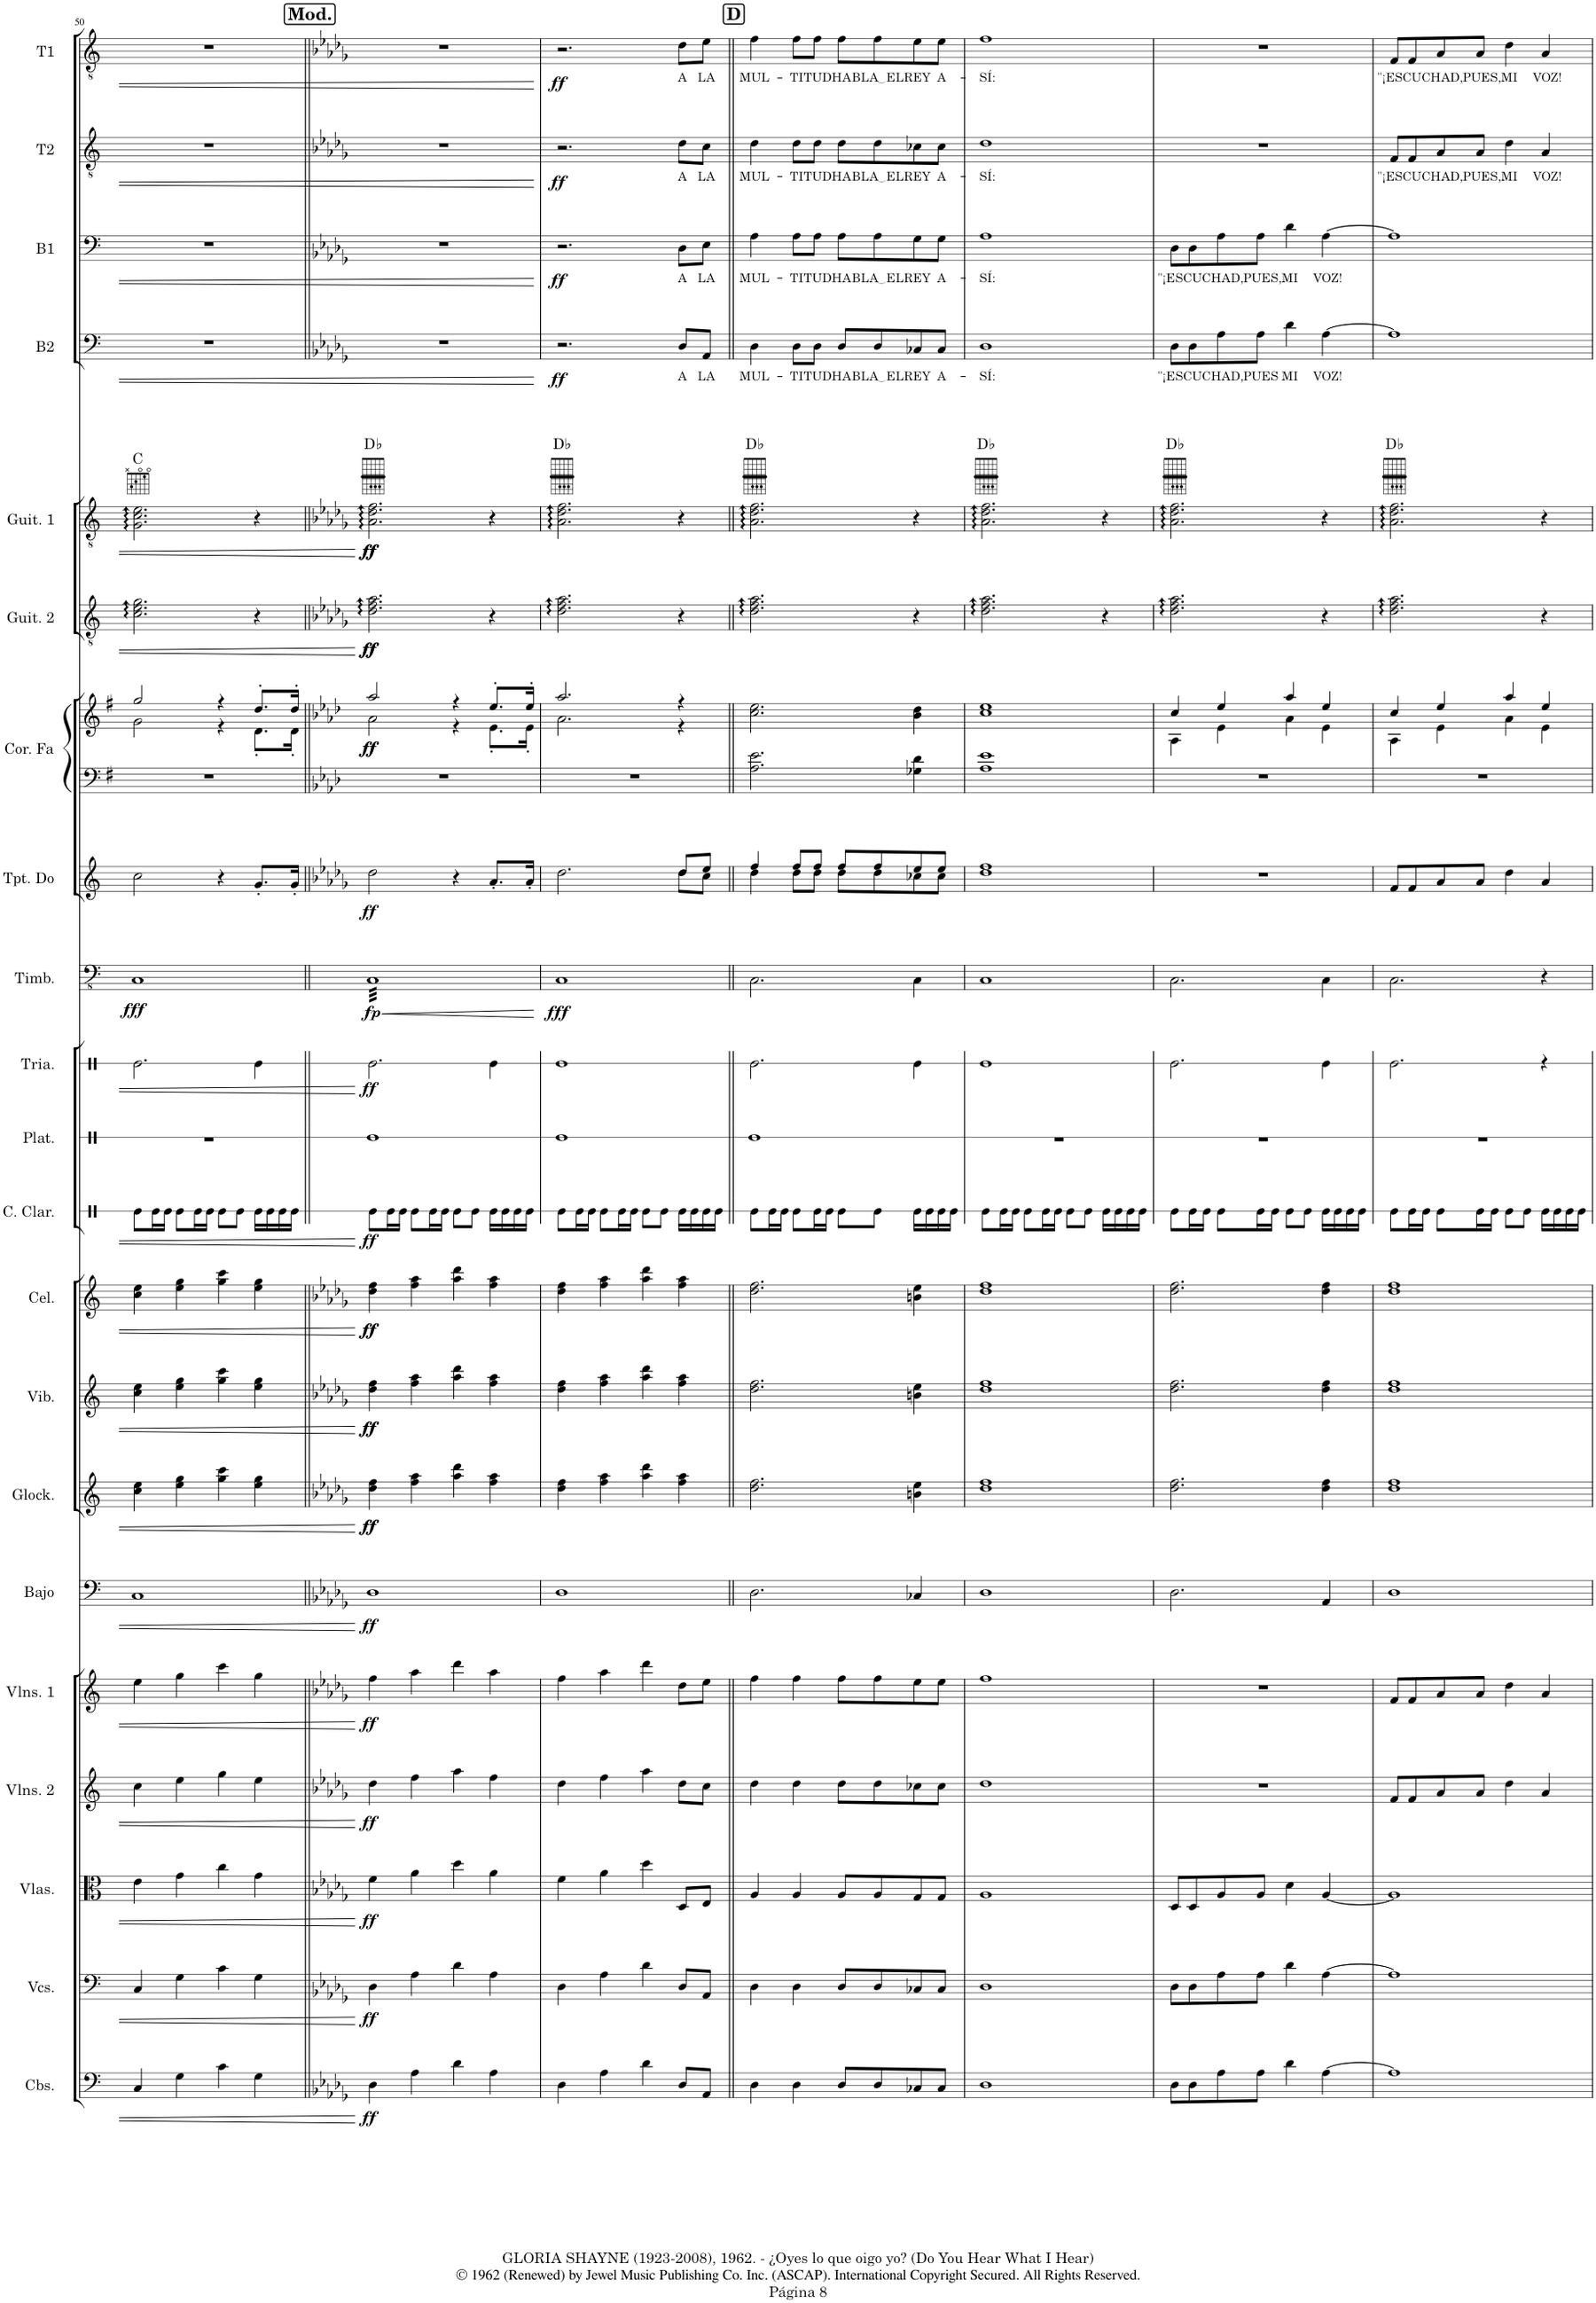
**kern	**dynam	**kern	**dynam	**kern	**dynam	**kern	**dynam	**kern	**dynam	**kern	**dynam	**kern	**dynam	**kern	**dynam	**kern	**dynam	**kern	**dynam	**kern	**kern	**dynam	**kern	**dynam	**kern	**dynam	**kern	**kern	**dynam	**kern	**dynam	**kern	**dynam	**harte	**kern	**text	**dynam	**kern	**text	**dynam	**kern	**text	**dynam	**kern	**text	**dynam
*part21	*part21	*part20	*part20	*part19	*part19	*part18	*part18	*part17	*part17	*part16	*part16	*part15	*part15	*part14	*part14	*part13	*part13	*part12	*part12	*part11	*part10	*part10	*part9	*part9	*part8	*part8	*part7	*part7	*part7	*part6	*part6	*part5	*part5	*part5	*part4	*part4	*part4	*part3	*part3	*part3	*part2	*part2	*part2	*part1	*part1	*part1
*staff22	*staff22	*staff21	*staff21	*staff20	*staff20	*staff19	*staff19	*staff18	*staff18	*staff17	*staff17	*staff16	*staff16	*staff15	*staff15	*staff14	*staff14	*staff13	*staff13	*staff12	*staff11	*staff11	*staff10	*staff10	*staff9	*staff9	*staff8	*staff7	*staff7/8	*staff6	*staff6	*staff5	*staff5	*	*staff4	*staff4	*staff4	*staff3	*staff3	*staff3	*staff2	*staff2	*staff2	*staff1	*staff1	*staff1
*I"Contrabajos	*	*I"Violonchelos	*	*I"Violas	*	*I"Violines 2	*	*I"Violines 1	*	*I"Bajo acústico	*	*I"Glockenspiel	*	*I"Vibráfono	*	*I"Celesta	*	*I"Caja de concierto	*	*I"Platillos	*I"Triángulo	*	*I"Timbales	*	*I"Trompeta en Do	*	*I"Corno en Fa	*	*	*I"Guitarra 2	*	*I"Guitarra 1	*	*	*I"Bajo	*	*	*I"Baritono	*	*	*I"2do Tenor	*	*	*I"1er Tenor	*	*
*I'Cbs.	*	*I'Vcs.	*	*I'Vlas.	*	*I'Vlns. 2	*	*I'Vlns. 1	*	*I'Bajo	*	*I'Glock.	*	*I'Vib.	*	*I'Cel.	*	*	*	*I'Plat.	*	*	*I'Timb.	*	*I'Tpt. Do	*	*I'Cor. Fa	*	*	*I'Guit. 2	*	*I'Guit. 1	*	*	*I'B2	*	*	*I'B1	*	*	*I'T2	*	*	*I'T1	*	*
!!LO:PB:g=z
*clefF4	*	*clefF4	*	*clefC3	*	*clefG2	*	*clefG2	*	*clefF4	*	*clefG2	*	*clefG2	*	*clefG2	*	*clefX	*	*clefX	*clefX	*	*clefFv4	*	*clefG2	*	*clefF4	*clefG2	*	*clefGv2	*	*clefGv2	*	*	*clefF4	*	*	*clefF4	*	*	*clefGv2	*	*	*clefGv2	*	*
*Trd7c12	*	*	*	*	*	*	*	*	*	*Trd7c12	*	*Trd-14c-24	*	*	*	*Trd-7c-12	*	*	*	*	*	*	*	*	*Trd1c2	*	*Trd4c7	*Trd4c7	*	*	*	*	*	*	*Trd12c21	*	*	*Trd8c14	*	*	*Trd5c9	*	*	*Trd1c2	*	*
*k[]	*	*k[]	*	*k[]	*	*k[]	*	*k[]	*	*k[]	*	*k[]	*	*k[]	*	*k[]	*	*k[]	*	*k[]	*k[]	*	*k[]	*	*k[]	*	*k[f#]	*k[f#]	*	*k[]	*	*k[]	*	*	*k[]	*	*	*k[]	*	*	*k[]	*	*	*k[]	*	*
*M4/4	*	*M4/4	*	*M4/4	*	*M4/4	*	*M4/4	*	*M4/4	*	*M4/4	*	*M4/4	*	*M4/4	*	*M4/4	*	*M4/4	*M4/4	*	*M4/4	*	*M4/4	*	*M4/4	*M4/4	*	*M4/4	*	*M4/4	*	*	*M4/4	*	*	*M4/4	*	*	*M4/4	*	*	*M4/4	*	*
=50	=50	=50	=50	=50	=50	=50	=50	=50	=50	=50	=50	=50	=50	=50	=50	=50	=50	=50	=50	=50	=50	=50	=50	=50	=50	=50	=50	=50	=50	=50	=50	=50	=50	=50	=50	=50	=50	=50	=50	=50	=50	=50	=50	=50	=50	=50
*	*	*	*	*	*	*	*	*	*	*	*	*	*	*	*	*	*	*	*	*	*	*	*	*	*	*	*	*^	*	*	*	*	*	*	*	*	*	*	*	*	*	*	*	*	*	*
!	!	!	!	!	!	!	!	!	!	!	!	!	!	!	!	!	!	!	!	!	!	!	!	!LO:DY:b	!	!	!	!	!	!	!	!	!	!	!	!	!	!	!	!	!	!	!	!	!	!	!
4C/	.	4C/	.	4e\	.	4cc\	.	4ee\	.	1C	.	4cc\ 4ee\	.	4cc\ 4ee\	.	4cc\ 4ee\	.	8Re\L	.	1r	2.Re\	.	1CC	fff	2cc\	.	1r	2gg/	2g\	.	2.c\ 2.e\ 2.g\	.	2.G\ 2.c\ 2.e\	.	C:maj	1r	.	.	1r	.	.	1r	.	.	1r	.	.
.	.	.	.	.	.	.	.	.	.	.	.	.	.	.	.	.	.	16Re\L	.	.	.	.	.	.	.	.	.	.	.	.	.	.	.	.	.	.	.	.	.	.	.	.	.	.	.	.	.
.	.	.	.	.	.	.	.	.	.	.	.	.	.	.	.	.	.	16Re\JJ	.	.	.	.	.	.	.	.	.	.	.	.	.	.	.	.	.	.	.	.	.	.	.	.	.	.	.	.	.
4G\	.	4G\	.	4g\	.	4ee\	.	4gg\	.	.	.	4ee\ 4gg\	.	4ee\ 4gg\	.	4ee\ 4gg\	.	8Re\L	.	.	.	.	.	.	.	.	.	.	.	.	.	.	.	.	.	.	.	.	.	.	.	.	.	.	.	.	.
.	.	.	.	.	.	.	.	.	.	.	.	.	.	.	.	.	.	16Re\L	.	.	.	.	.	.	.	.	.	.	.	.	.	.	.	.	.	.	.	.	.	.	.	.	.	.	.	.	.
.	.	.	.	.	.	.	.	.	.	.	.	.	.	.	.	.	.	16Re\JJ	.	.	.	.	.	.	.	.	.	.	.	.	.	.	.	.	.	.	.	.	.	.	.	.	.	.	.	.	.
4c\	.	4c\	.	4cc\	.	4gg\	.	4ccc\	.	.	.	4gg\ 4ccc\	.	4gg\ 4ccc\	.	4gg\ 4ccc\	.	8Re\L	.	.	.	.	.	.	4r	.	.	4r	4r	.	.	.	.	.	.	.	.	.	.	.	.	.	.	.	.	.	.
.	.	.	.	.	.	.	.	.	.	.	.	.	.	.	.	.	.	8Re\J	.	.	.	.	.	.	.	.	.	.	.	.	.	.	.	.	.	.	.	.	.	.	.	.	.	.	.	.	.
4G\	.	4G\	.	4g\	.	4ee\	.	4gg\	.	.	.	4ee\ 4gg\	.	4ee\ 4gg\	.	4ee\ 4gg\	.	16Re\LL	.	.	4Re\	.	.	.	8.g'/L	.	.	8.dd'/L	8.d'\L	.	4r	.	4r	.	.	.	.	.	.	.	.	.	.	.	.	.	.
.	.	.	.	.	.	.	.	.	.	.	.	.	.	.	.	.	.	16Re\	.	.	.	.	.	.	.	.	.	.	.	.	.	.	.	.	.	.	.	.	.	.	.	.	.	.	.	.	.
.	.	.	.	.	.	.	.	.	.	.	.	.	.	.	.	.	.	16Re\	.	.	.	.	.	.	.	.	.	.	.	.	.	.	.	.	.	.	.	.	.	.	.	.	.	.	.	.	.
.	.	.	.	.	.	.	.	.	.	.	.	.	.	.	.	.	.	16Re\JJ	.	.	.	.	.	.	16g'/Jk	.	.	16dd'/Jk	16d'\Jk	.	.	.	.	.	.	.	.	.	.	.	.	.	.	.	.	.	.
!!LO:REH:place=s1:a:B:cj:fs=14:t=Mod.
=51||	=51||	=51||	=51||	=51||	=51||	=51||	=51||	=51||	=51||	=51||	=51||	=51||	=51||	=51||	=51||	=51||	=51||	=51||	=51||	=51||	=51||	=51||	=51||	=51||	=51||	=51||	=51||	=51||	=51||	=51||	=51||	=51||	=51||	=51||	=51||	=51||	=51||	=51||	=51||	=51||	=51||	=51||	=51||	=51||	=51||	=51||	=51||
*k[b-e-a-d-g-]	*	*k[b-e-a-d-g-]	*	*k[b-e-a-d-g-]	*	*k[b-e-a-d-g-]	*	*k[b-e-a-d-g-]	*	*k[b-e-a-d-g-]	*	*k[b-e-a-d-g-]	*	*k[b-e-a-d-g-]	*	*k[b-e-a-d-g-]	*	*	*	*	*	*	*	*	*k[b-e-a-d-g-]	*	*k[b-e-a-d-]	*k[b-e-a-d-]	*	*	*k[b-e-a-d-g-]	*	*k[b-e-a-d-g-]	*	*	*k[b-e-a-d-g-]	*	*	*k[b-e-a-d-g-]	*	*	*k[b-e-a-d-g-]	*	*	*k[b-e-a-d-g-]	*	*
!	!LO:DY:b	!	!LO:DY:b	!	!LO:DY:b	!	!LO:DY:b	!	!LO:DY:b	!	!LO:DY:b	!	!LO:DY:b	!	!	!	!	!	!	!	!	!	!	!LO:HP:b	!	!	!	!	!	!	!	!	!	!	!	!	!	!	!	!	!	!	!	!	!	!	!
!	!	!	!	!	!	!	!	!	!	!	!	!	!LO:DY:n=1:b	!	!LO:DY:b	!	!	!	!	!	!	!	!	!	!	!	!	!	!	!	!	!	!	!	!	!	!	!	!	!	!	!	!	!	!	!	!
!	!	!	!	!	!	!	!	!	!	!	!	!	!	!	!LO:DY:n=1:b	!	!LO:DY:b	!	!	!	!	!	!	!	!	!	!	!	!	!	!	!	!	!	!	!	!	!	!	!	!	!	!	!	!	!	!
!	!	!	!	!	!	!	!	!	!	!	!	!	!	!	!	!	!LO:DY:n=1:b	!	!LO:DY:b	!	!	!LO:DY:b	!	!LO:DY:n=1:b	!	!LO:DY:b	!	!	!	!LO:DY:b	!	!	!	!	!	!	!	!	!	!	!	!	!	!	!	!	!
!	!	!	!	!	!	!	!	!	!	!	!	!	!	!	!	!	!	!	!	!	!	!	!	!	!	!	!	!	!	!LO:DY:n=1:b	!	!LO:DY:b	!	!	!	!	!	!	!	!	!	!	!	!	!	!	!
!	!	!	!	!	!	!	!	!	!	!	!	!	!	!	!	!	!	!	!	!	!	!	!	!	!	!	!	!	!	!	!	!LO:DY:n=1:b	!	!	!	!	!	!	!	!	!	!	!	!	!	!	!
!	!	!	!	!	!	!	!	!	!	!	!	!	!	!	!	!	!	!	!	!	!	!	!	!	!	!	!	!	!	!	!	!LO:DY:n=2:b	!	!LO:DY:b	!	!	!	!	!	!	!	!	!	!	!	!	!
!	!	!	!	!	!	!	!	!	!	!	!	!	!	!	!	!	!	!	!	!	!	!	!	!	!	!	!	!	!	!	!	!	!	!LO:DY:n=1:b	!	!	!	!	!	!	!	!	!	!	!	!	!
!	!	!	!	!	!	!	!	!	!	!	!	!	!	!	!	!	!	!	!	!	!	!	!	!	!	!	!	!	!	!	!	!	!	!LO:DY:n=2:b	!	!	!	!	!	!	!	!	!	!	!	!	!
*	*	*	*	*	*	*	*	*	*	*	*	*	*	*	*	*	*	*	*	*	*	*	*tremolo	*	*	*	*	*	*	*	*	*	*	*	*	*	*	*	*	*	*	*	*	*	*	*	*
4D-\	ff	4D-\	ff	4f\	ff	4dd-\	ff	4ff\	ff	1D-	ff	4dd-\ 4ff\	ff ff	4dd-\ 4ff\	ff ff	4dd-\ 4ff\	ff ff	8Re\L	ff	1Re	2.Re\	ff	32CCLLL	< fp	2dd-\	ff	1r	2aa-/	2a-\	ff ff	2.d-\ 2.f\ 2.a-\	ff ff ff	2.A-\ 2.d-\ 2.f\	ff ff ff	Db:maj	1r	.	.	1r	.	.	1r	.	.	1r	.	.
.	.	.	.	.	.	.	.	.	.	.	.	.	.	.	.	.	.	.	.	.	.	.	32CC	.	.	.	.	.	.	.	.	.	.	.	.	.	.	.	.	.	.	.	.	.	.	.	.
.	.	.	.	.	.	.	.	.	.	.	.	.	.	.	.	.	.	.	.	.	.	.	32CC	.	.	.	.	.	.	.	.	.	.	.	.	.	.	.	.	.	.	.	.	.	.	.	.
.	.	.	.	.	.	.	.	.	.	.	.	.	.	.	.	.	.	.	.	.	.	.	32CC	.	.	.	.	.	.	.	.	.	.	.	.	.	.	.	.	.	.	.	.	.	.	.	.
.	.	.	.	.	.	.	.	.	.	.	.	.	.	.	.	.	.	16Re\L	.	.	.	.	32CC	.	.	.	.	.	.	.	.	.	.	.	.	.	.	.	.	.	.	.	.	.	.	.	.
.	.	.	.	.	.	.	.	.	.	.	.	.	.	.	.	.	.	.	.	.	.	.	32CC	.	.	.	.	.	.	.	.	.	.	.	.	.	.	.	.	.	.	.	.	.	.	.	.
.	.	.	.	.	.	.	.	.	.	.	.	.	.	.	.	.	.	16Re\JJ	.	.	.	.	32CC	.	.	.	.	.	.	.	.	.	.	.	.	.	.	.	.	.	.	.	.	.	.	.	.
.	.	.	.	.	.	.	.	.	.	.	.	.	.	.	.	.	.	.	.	.	.	.	32CC	.	.	.	.	.	.	.	.	.	.	.	.	.	.	.	.	.	.	.	.	.	.	.	.
4A-\	.	4A-\	.	4a-\	.	4ff\	.	4aa-\	.	.	.	4ff\ 4aa-\	.	4ff\ 4aa-\	.	4ff\ 4aa-\	.	8Re\L	.	.	.	.	32CC	.	.	.	.	.	.	.	.	.	.	.	.	.	.	.	.	.	.	.	.	.	.	.	.
.	.	.	.	.	.	.	.	.	.	.	.	.	.	.	.	.	.	.	.	.	.	.	32CC	.	.	.	.	.	.	.	.	.	.	.	.	.	.	.	.	.	.	.	.	.	.	.	.
.	.	.	.	.	.	.	.	.	.	.	.	.	.	.	.	.	.	.	.	.	.	.	32CC	.	.	.	.	.	.	.	.	.	.	.	.	.	.	.	.	.	.	.	.	.	.	.	.
.	.	.	.	.	.	.	.	.	.	.	.	.	.	.	.	.	.	.	.	.	.	.	32CC	.	.	.	.	.	.	.	.	.	.	.	.	.	.	.	.	.	.	.	.	.	.	.	.
.	.	.	.	.	.	.	.	.	.	.	.	.	.	.	.	.	.	16Re\L	.	.	.	.	32CC	.	.	.	.	.	.	.	.	.	.	.	.	.	.	.	.	.	.	.	.	.	.	.	.
.	.	.	.	.	.	.	.	.	.	.	.	.	.	.	.	.	.	.	.	.	.	.	32CC	.	.	.	.	.	.	.	.	.	.	.	.	.	.	.	.	.	.	.	.	.	.	.	.
.	.	.	.	.	.	.	.	.	.	.	.	.	.	.	.	.	.	16Re\JJ	.	.	.	.	32CC	.	.	.	.	.	.	.	.	.	.	.	.	.	.	.	.	.	.	.	.	.	.	.	.
.	.	.	.	.	.	.	.	.	.	.	.	.	.	.	.	.	.	.	.	.	.	.	32CC	.	.	.	.	.	.	.	.	.	.	.	.	.	.	.	.	.	.	.	.	.	.	.	.
4d-\	.	4d-\	.	4dd-\	.	4aa-\	.	4ddd-\	.	.	.	4aa-\ 4ddd-\	.	4aa-\ 4ddd-\	.	4aa-\ 4ddd-\	.	8Re\L	.	.	.	.	32CC	.	4r	.	.	4r	4r	.	.	.	.	.	.	.	.	.	.	.	.	.	.	.	.	.	.
.	.	.	.	.	.	.	.	.	.	.	.	.	.	.	.	.	.	.	.	.	.	.	32CC	.	.	.	.	.	.	.	.	.	.	.	.	.	.	.	.	.	.	.	.	.	.	.	.
.	.	.	.	.	.	.	.	.	.	.	.	.	.	.	.	.	.	.	.	.	.	.	32CC	.	.	.	.	.	.	.	.	.	.	.	.	.	.	.	.	.	.	.	.	.	.	.	.
.	.	.	.	.	.	.	.	.	.	.	.	.	.	.	.	.	.	.	.	.	.	.	32CC	.	.	.	.	.	.	.	.	.	.	.	.	.	.	.	.	.	.	.	.	.	.	.	.
.	.	.	.	.	.	.	.	.	.	.	.	.	.	.	.	.	.	8Re\J	.	.	.	.	32CC	.	.	.	.	.	.	.	.	.	.	.	.	.	.	.	.	.	.	.	.	.	.	.	.
.	.	.	.	.	.	.	.	.	.	.	.	.	.	.	.	.	.	.	.	.	.	.	32CC	.	.	.	.	.	.	.	.	.	.	.	.	.	.	.	.	.	.	.	.	.	.	.	.
.	.	.	.	.	.	.	.	.	.	.	.	.	.	.	.	.	.	.	.	.	.	.	32CC	.	.	.	.	.	.	.	.	.	.	.	.	.	.	.	.	.	.	.	.	.	.	.	.
.	.	.	.	.	.	.	.	.	.	.	.	.	.	.	.	.	.	.	.	.	.	.	32CC	.	.	.	.	.	.	.	.	.	.	.	.	.	.	.	.	.	.	.	.	.	.	.	.
4A-\	.	4A-\	.	4a-\	.	4ff\	.	4aa-\	.	.	.	4ff\ 4aa-\	.	4ff\ 4aa-\	.	4ff\ 4aa-\	.	16Re\LL	.	.	4Re\	.	32CC	.	8.a-'/L	.	.	8.ee-'/L	8.e-'\L	.	4r	.	4r	.	.	.	.	.	.	.	.	.	.	.	.	.	.
.	.	.	.	.	.	.	.	.	.	.	.	.	.	.	.	.	.	.	.	.	.	.	32CC	.	.	.	.	.	.	.	.	.	.	.	.	.	.	.	.	.	.	.	.	.	.	.	.
.	.	.	.	.	.	.	.	.	.	.	.	.	.	.	.	.	.	16Re\	.	.	.	.	32CC	.	.	.	.	.	.	.	.	.	.	.	.	.	.	.	.	.	.	.	.	.	.	.	.
.	.	.	.	.	.	.	.	.	.	.	.	.	.	.	.	.	.	.	.	.	.	.	32CC	.	.	.	.	.	.	.	.	.	.	.	.	.	.	.	.	.	.	.	.	.	.	.	.
.	.	.	.	.	.	.	.	.	.	.	.	.	.	.	.	.	.	16Re\	.	.	.	.	32CC	.	.	.	.	.	.	.	.	.	.	.	.	.	.	.	.	.	.	.	.	.	.	.	.
.	.	.	.	.	.	.	.	.	.	.	.	.	.	.	.	.	.	.	.	.	.	.	32CC	.	.	.	.	.	.	.	.	.	.	.	.	.	.	.	.	.	.	.	.	.	.	.	.
.	.	.	.	.	.	.	.	.	.	.	.	.	.	.	.	.	.	16Re\JJ	.	.	.	.	32CC	.	16a-'/Jk	.	.	16ee-'/Jk	16e-'\Jk	.	.	.	.	.	.	.	.	.	.	.	.	.	.	.	.	.	.
.	.	.	.	.	.	.	.	.	.	.	.	.	.	.	.	.	.	.	.	.	.	.	32CCJJJ	.	.	.	.	.	.	.	.	.	.	.	.	.	.	.	.	.	.	.	.	.	.	.	.
*	*	*	*	*	*	*	*	*	*	*	*	*	*	*	*	*	*	*	*	*	*	*	*Xtremolo	*	*	*	*	*	*	*	*	*	*	*	*	*	*	*	*	*	*	*	*	*	*	*	*
*	*	*	*	*	*	*	*	*	*	*	*	*	*	*	*	*	*	*	*	*	*	*	*	*	*	*	*	*v	*v	*	*	*	*	*	*	*	*	*	*	*	*	*	*	*	*	*	*
.	.	.	.	.	.	.	.	.	.	.	.	.	.	.	.	.	.	.	.	.	.	.	.	[	.	.	.	.	.	.	.	.	.	.	.	.	.	.	.	.	.	.	.	.	.	.
=52	=52	=52	=52	=52	=52	=52	=52	=52	=52	=52	=52	=52	=52	=52	=52	=52	=52	=52	=52	=52	=52	=52	=52	=52	=52	=52	=52	=52	=52	=52	=52	=52	=52	=52	=52	=52	=52	=52	=52	=52	=52	=52	=52	=52	=52	=52
*	*	*	*	*	*	*	*	*	*	*	*	*	*	*	*	*	*	*	*	*	*	*	*	*	*^	*	*	*^	*	*	*	*	*	*	*	*	*	*	*	*	*	*	*	*	*	*
!	!	!	!	!	!	!	!	!	!	!	!	!	!	!	!	!	!	!	!	!	!	!	!	!LO:DY:b	!	!	!	!	!	!	!	!	!	!	!	!	!	!	!LO:DY:b	!	!	!LO:DY:b	!	!	!LO:DY:b	!	!	!LO:DY:b
4D-\	.	4D-\	.	4f\	.	4dd-\	.	4ff\	.	1D-	.	4dd-\ 4ff\	.	4dd-\ 4ff\	.	4dd-\ 4ff\	.	8Re\L	.	1Re	1Re	.	1CC	fff	2.dd-\	2.ryy	.	1r	2.aa-/	2.a-\	.	2.d-\ 2.f\ 2.a-\	.	2.A-\ 2.d-\ 2.f\	.	Db:maj	2.r	.	ff	2.r	.	ff	2.r	.	ff	2.r	.	ff
.	.	.	.	.	.	.	.	.	.	.	.	.	.	.	.	.	.	16Re\L	.	.	.	.	.	.	.	.	.	.	.	.	.	.	.	.	.	.	.	.	.	.	.	.	.	.	.	.	.	.
.	.	.	.	.	.	.	.	.	.	.	.	.	.	.	.	.	.	16Re\JJ	.	.	.	.	.	.	.	.	.	.	.	.	.	.	.	.	.	.	.	.	.	.	.	.	.	.	.	.	.	.
4A-\	.	4A-\	.	4a-\	.	4ff\	.	4aa-\	.	.	.	4ff\ 4aa-\	.	4ff\ 4aa-\	.	4ff\ 4aa-\	.	8Re\L	.	.	.	.	.	.	.	.	.	.	.	.	.	.	.	.	.	.	.	.	.	.	.	.	.	.	.	.	.	.
.	.	.	.	.	.	.	.	.	.	.	.	.	.	.	.	.	.	16Re\L	.	.	.	.	.	.	.	.	.	.	.	.	.	.	.	.	.	.	.	.	.	.	.	.	.	.	.	.	.	.
.	.	.	.	.	.	.	.	.	.	.	.	.	.	.	.	.	.	16Re\JJ	.	.	.	.	.	.	.	.	.	.	.	.	.	.	.	.	.	.	.	.	.	.	.	.	.	.	.	.	.	.
4d-\	.	4d-\	.	4dd-\	.	4aa-\	.	4ddd-\	.	.	.	4aa-\ 4ddd-\	.	4aa-\ 4ddd-\	.	4aa-\ 4ddd-\	.	8Re\L	.	.	.	.	.	.	.	.	.	.	.	.	.	.	.	.	.	.	.	.	.	.	.	.	.	.	.	.	.	.
.	.	.	.	.	.	.	.	.	.	.	.	.	.	.	.	.	.	8Re\J	.	.	.	.	.	.	.	.	.	.	.	.	.	.	.	.	.	.	.	.	.	.	.	.	.	.	.	.	.	.
!	!	!	!	!	!	!	!	!	!	!	!	!	!	!	!	!	!	!	!	!	!	!	!	!	!	!	!	!	!	!	!	!	!	!	!	!	!	!LO:LY:b	!	!	!LO:LY:b	!	!	!LO:LY:b	!	!	!LO:LY:b	!
8D-/L	.	8D-/L	.	8D-/L	.	8dd-\L	.	8dd-\L	.	.	.	4ff\ 4aa-\	.	4ff\ 4aa-\	.	4ff\ 4aa-\	.	16Re\LL	.	.	.	.	.	.	8dd-/L	8dd-\L	.	.	4r	4r	.	4r	.	4r	.	.	8D-/L	A	.	8D-\L	A	.	8d-\L	A	.	8d-\L	A	.
.	.	.	.	.	.	.	.	.	.	.	.	.	.	.	.	.	.	16Re\	.	.	.	.	.	.	.	.	.	.	.	.	.	.	.	.	.	.	.	.	.	.	.	.	.	.	.	.	.	.
!	!	!	!	!	!	!	!	!	!	!	!	!	!	!	!	!	!	!	!	!	!	!	!	!	!	!	!	!	!	!	!	!	!	!	!	!	!	!LO:LY:b	!	!	!LO:LY:b	!	!	!LO:LY:b	!	!	!LO:LY:b	!
8AA-/J	.	8AA-/J	.	8E-/J	.	8cc\J	.	8ee-\J	.	.	.	.	.	.	.	.	.	16Re\	.	.	.	.	.	.	8ee-/J	8cc\J	.	.	.	.	.	.	.	.	.	.	8AA-/J	LA	.	8E-\J	LA	.	8c\J	LA	.	8e-\J	LA	.
.	.	.	.	.	.	.	.	.	.	.	.	.	.	.	.	.	.	16Re\JJ	.	.	.	.	.	.	.	.	.	.	.	.	.	.	.	.	.	.	.	.	.	.	.	.	.	.	.	.	.	.
*	*	*	*	*	*	*	*	*	*	*	*	*	*	*	*	*	*	*	*	*	*	*	*	*	*	*	*	*	*v	*v	*	*	*	*	*	*	*	*	*	*	*	*	*	*	*	*	*	*
!!LO:REH:place=s1:a:B:cj:fs=14:t=D
=53||	=53||	=53||	=53||	=53||	=53||	=53||	=53||	=53||	=53||	=53||	=53||	=53||	=53||	=53||	=53||	=53||	=53||	=53||	=53||	=53||	=53||	=53||	=53||	=53||	=53||	=53||	=53||	=53||	=53||	=53||	=53||	=53||	=53||	=53||	=53||	=53||	=53||	=53||	=53||	=53||	=53||	=53||	=53||	=53||	=53||	=53||	=53||
!	!	!	!	!	!	!	!	!	!	!	!	!	!	!	!	!	!	!	!	!	!	!	!	!	!	!	!	!	!	!	!	!	!	!	!	!	!LO:LY:b	!	!	!LO:LY:b	!	!	!LO:LY:b	!	!	!LO:LY:b	!
4D-\	.	4D-\	.	4A-/	.	4dd-\	.	4ff\	.	2.D-\	.	2.dd-\ 2.ff\	.	2.dd-\ 2.ff\	.	2.dd-\ 2.ff\	.	8Re\L	.	1Re	2.Re\	.	2.CC\	.	4ff/	4dd-\	.	2.A-\ 2.e-\	2.cc\ 2.ee-\	.	2.d-\ 2.f\ 2.a-\	.	2.A-\ 2.d-\ 2.f\	.	Db:maj	4D-\	MUL-	.	4A-\	MUL-	.	4d-\	MUL-	.	4f\	MUL-	.
.	.	.	.	.	.	.	.	.	.	.	.	.	.	.	.	.	.	16Re\L	.	.	.	.	.	.	.	.	.	.	.	.	.	.	.	.	.	.	.	.	.	.	.	.	.	.	.	.	.
.	.	.	.	.	.	.	.	.	.	.	.	.	.	.	.	.	.	16Re\JJ	.	.	.	.	.	.	.	.	.	.	.	.	.	.	.	.	.	.	.	.	.	.	.	.	.	.	.	.	.
!	!	!	!	!	!	!	!	!	!	!	!	!	!	!	!	!	!	!	!	!	!	!	!	!	!	!	!	!	!	!	!	!	!	!	!	!	!LO:LY:b	!	!	!LO:LY:b	!	!	!LO:LY:b	!	!	!LO:LY:b	!
4D-\	.	4D-\	.	4A-/	.	4dd-\	.	4ff\	.	.	.	.	.	.	.	.	.	8Re\L	.	.	.	.	.	.	8ff/L	8dd-\L	.	.	.	.	.	.	.	.	.	8D-\L	-TI-	.	8A-\L	-TI-	.	8d-\L	-TI-	.	8f\L	-TI-	.
!	!	!	!	!	!	!	!	!	!	!	!	!	!	!	!	!	!	!	!	!	!	!	!	!	!	!	!	!	!	!	!	!	!	!	!	!	!LO:LY:b	!	!	!LO:LY:b	!	!	!LO:LY:b	!	!	!LO:LY:b	!
.	.	.	.	.	.	.	.	.	.	.	.	.	.	.	.	.	.	16Re\L	.	.	.	.	.	.	8ff/J	8dd-\J	.	.	.	.	.	.	.	.	.	8D-\J	-TUD	.	8A-\J	-TUD	.	8d-\J	-TUD	.	8f\J	-TUD	.
.	.	.	.	.	.	.	.	.	.	.	.	.	.	.	.	.	.	16Re\JJ	.	.	.	.	.	.	.	.	.	.	.	.	.	.	.	.	.	.	.	.	.	.	.	.	.	.	.	.	.
!	!	!	!	!	!	!	!	!	!	!	!	!	!	!	!	!	!	!	!	!	!	!	!	!	!	!	!	!	!	!	!	!	!	!	!	!	!LO:LY:b	!	!	!LO:LY:b	!	!	!LO:LY:b	!	!	!LO:LY:b	!
8D-/L	.	8D-/L	.	8A-/L	.	8dd-\L	.	8ff\L	.	.	.	.	.	.	.	.	.	8Re\L	.	.	.	.	.	.	8ff/L	8dd-\L	.	.	.	.	.	.	.	.	.	8D-/L	HA-	.	8A-\L	HA-	.	8d-\L	HA-	.	8f\L	HA-	.
!	!	!	!	!	!	!	!	!	!	!	!	!	!	!	!	!	!	!	!	!	!	!	!	!	!	!	!	!	!	!	!	!	!	!	!	!	!LO:LY:b	!	!	!LO:LY:b	!	!	!LO:LY:b	!	!	!LO:LY:b	!
8D-/	.	8D-/	.	8A-/	.	8dd-\	.	8ff\	.	.	.	.	.	.	.	.	.	8Re\J	.	.	.	.	.	.	8ff/	8dd-\	.	.	.	.	.	.	.	.	.	8D-/	BLA EL	.	8A-\	BLA EL	.	8d-\	BLA EL	.	8f\	BLA EL	.
!	!	!	!	!	!	!	!	!	!	!	!	!	!	!	!	!	!	!	!	!	!	!	!	!	!	!	!	!	!	!	!	!	!	!	!	!	!LO:LY:b	!	!	!LO:LY:b	!	!	!LO:LY:b	!	!	!LO:LY:b	!
8C-X/	.	8C-X/	.	8G-/	.	8cc-X\	.	8ee-\	.	4C-X/	.	4bn\ 4ee-\	.	4bn\ 4ee-\	.	4bn\ 4ee-\	.	16Re\LL	.	.	4Re\	.	4CC\	.	8ee-/	8cc-X\	.	4G-X\ 4d-\	4b-\ 4dd-\	.	4r	.	4r	.	.	8C-X/	REY	.	8G-\	REY	.	8c-X\	REY	.	8e-\	REY	.
.	.	.	.	.	.	.	.	.	.	.	.	.	.	.	.	.	.	16Re\	.	.	.	.	.	.	.	.	.	.	.	.	.	.	.	.	.	.	.	.	.	.	.	.	.	.	.	.	.
!	!	!	!	!	!	!	!	!	!	!	!	!	!	!	!	!	!	!	!	!	!	!	!	!	!	!	!	!	!	!	!	!	!	!	!	!	!LO:LY:b	!	!	!LO:LY:b	!	!	!LO:LY:b	!	!	!LO:LY:b	!
8C-/J	.	8C-/J	.	8G-/J	.	8cc-\J	.	8ee-\J	.	.	.	.	.	.	.	.	.	16Re\	.	.	.	.	.	.	8ee-/J	8cc-\J	.	.	.	.	.	.	.	.	.	8C-/J	A-	.	8G-\J	A-	.	8c-\J	A-	.	8e-\J	A-	.
.	.	.	.	.	.	.	.	.	.	.	.	.	.	.	.	.	.	16Re\JJ	.	.	.	.	.	.	.	.	.	.	.	.	.	.	.	.	.	.	.	.	.	.	.	.	.	.	.	.	.
=54	=54	=54	=54	=54	=54	=54	=54	=54	=54	=54	=54	=54	=54	=54	=54	=54	=54	=54	=54	=54	=54	=54	=54	=54	=54	=54	=54	=54	=54	=54	=54	=54	=54	=54	=54	=54	=54	=54	=54	=54	=54	=54	=54	=54	=54	=54	=54
!	!	!	!	!	!	!	!	!	!	!	!	!	!	!	!	!	!	!	!	!	!	!	!	!	!	!	!	!	!	!	!	!	!	!	!	!	!LO:LY:b	!	!	!LO:LY:b	!	!	!LO:LY:b	!	!	!LO:LY:b	!
1D-	.	1D-	.	1A-	.	1dd-	.	1ff	.	1D-	.	1dd- 1ff	.	1dd- 1ff	.	1dd- 1ff	.	8Re\L	.	1r	1Re	.	1CC	.	1ff	1dd-	.	1A- 1e-	1cc 1ee-	.	2.d-\ 2.f\ 2.a-\	.	2.A-\ 2.d-\ 2.f\	.	Db:maj	1D-	-SÍ:	.	1A-	-SÍ:	.	1d-	-SÍ:	.	1f	-SÍ:	.
.	.	.	.	.	.	.	.	.	.	.	.	.	.	.	.	.	.	16Re\L	.	.	.	.	.	.	.	.	.	.	.	.	.	.	.	.	.	.	.	.	.	.	.	.	.	.	.	.	.
.	.	.	.	.	.	.	.	.	.	.	.	.	.	.	.	.	.	16Re\JJ	.	.	.	.	.	.	.	.	.	.	.	.	.	.	.	.	.	.	.	.	.	.	.	.	.	.	.	.	.
.	.	.	.	.	.	.	.	.	.	.	.	.	.	.	.	.	.	8Re\L	.	.	.	.	.	.	.	.	.	.	.	.	.	.	.	.	.	.	.	.	.	.	.	.	.	.	.	.	.
.	.	.	.	.	.	.	.	.	.	.	.	.	.	.	.	.	.	16Re\L	.	.	.	.	.	.	.	.	.	.	.	.	.	.	.	.	.	.	.	.	.	.	.	.	.	.	.	.	.
.	.	.	.	.	.	.	.	.	.	.	.	.	.	.	.	.	.	16Re\JJ	.	.	.	.	.	.	.	.	.	.	.	.	.	.	.	.	.	.	.	.	.	.	.	.	.	.	.	.	.
.	.	.	.	.	.	.	.	.	.	.	.	.	.	.	.	.	.	8Re\L	.	.	.	.	.	.	.	.	.	.	.	.	.	.	.	.	.	.	.	.	.	.	.	.	.	.	.	.	.
.	.	.	.	.	.	.	.	.	.	.	.	.	.	.	.	.	.	8Re\J	.	.	.	.	.	.	.	.	.	.	.	.	.	.	.	.	.	.	.	.	.	.	.	.	.	.	.	.	.
.	.	.	.	.	.	.	.	.	.	.	.	.	.	.	.	.	.	16Re\LL	.	.	.	.	.	.	.	.	.	.	.	.	4r	.	4r	.	.	.	.	.	.	.	.	.	.	.	.	.	.
.	.	.	.	.	.	.	.	.	.	.	.	.	.	.	.	.	.	16Re\	.	.	.	.	.	.	.	.	.	.	.	.	.	.	.	.	.	.	.	.	.	.	.	.	.	.	.	.	.
.	.	.	.	.	.	.	.	.	.	.	.	.	.	.	.	.	.	16Re\	.	.	.	.	.	.	.	.	.	.	.	.	.	.	.	.	.	.	.	.	.	.	.	.	.	.	.	.	.
.	.	.	.	.	.	.	.	.	.	.	.	.	.	.	.	.	.	16Re\JJ	.	.	.	.	.	.	.	.	.	.	.	.	.	.	.	.	.	.	.	.	.	.	.	.	.	.	.	.	.
*	*	*	*	*	*	*	*	*	*	*	*	*	*	*	*	*	*	*	*	*	*	*	*	*	*v	*v	*	*	*	*	*	*	*	*	*	*	*	*	*	*	*	*	*	*	*	*	*
=55	=55	=55	=55	=55	=55	=55	=55	=55	=55	=55	=55	=55	=55	=55	=55	=55	=55	=55	=55	=55	=55	=55	=55	=55	=55	=55	=55	=55	=55	=55	=55	=55	=55	=55	=55	=55	=55	=55	=55	=55	=55	=55	=55	=55	=55	=55
*	*	*	*	*	*	*	*	*	*	*	*	*	*	*	*	*	*	*	*	*	*	*	*	*	*	*	*	*^	*	*	*	*	*	*	*	*	*	*	*	*	*	*	*	*	*	*
!	!	!	!	!	!	!	!	!	!	!	!	!	!	!	!	!	!	!	!	!	!	!	!	!	!	!	!	!	!	!	!	!	!	!	!	!	!LO:LY:b	!	!	!LO:LY:b	!	!	!	!	!	!	!
8D-\L	.	8D-\L	.	8D-/L	.	1r	.	1r	.	2.D-\	.	2.dd-\ 2.ff\	.	2.dd-\ 2.ff\	.	2.dd-\ 2.ff\	.	8Re\L	.	1r	2.Re\	.	2.CC\	.	1r	.	1r	4cc/	4A-\	.	2.d-\ 2.f\ 2.a-\	.	2.A-\ 2.d-\ 2.f\	.	Db:maj	8D-\L	"¡ES-	.	8D-\L	"¡ES-	.	1r	.	.	1r	.	.
!	!	!	!	!	!	!	!	!	!	!	!	!	!	!	!	!	!	!	!	!	!	!	!	!	!	!	!	!	!	!	!	!	!	!	!	!	!LO:LY:b	!	!	!LO:LY:b	!	!	!	!	!	!	!
8D-\	.	8D-\	.	8D-/	.	.	.	.	.	.	.	.	.	.	.	.	.	16Re\L	.	.	.	.	.	.	.	.	.	.	.	.	.	.	.	.	.	8D-\	-CU-	.	8D-\	-CU-	.	.	.	.	.	.	.
.	.	.	.	.	.	.	.	.	.	.	.	.	.	.	.	.	.	16Re\JJ	.	.	.	.	.	.	.	.	.	.	.	.	.	.	.	.	.	.	.	.	.	.	.	.	.	.	.	.	.
!	!	!	!	!	!	!	!	!	!	!	!	!	!	!	!	!	!	!	!	!	!	!	!	!	!	!	!	!	!	!	!	!	!	!	!	!	!LO:LY:b	!	!	!LO:LY:b	!	!	!	!	!	!	!
8A-\	.	8A-\	.	8A-/	.	.	.	.	.	.	.	.	.	.	.	.	.	8Re\L	.	.	.	.	.	.	.	.	.	4ee-/	4e-\	.	.	.	.	.	.	8A-\	-CHAD,	.	8A-\	-CHAD,	.	.	.	.	.	.	.
!	!	!	!	!	!	!	!	!	!	!	!	!	!	!	!	!	!	!	!	!	!	!	!	!	!	!	!	!	!	!	!	!	!	!	!	!	!LO:LY:b	!	!	!LO:LY:b	!	!	!	!	!	!	!
8A-\J	.	8A-\J	.	8A-/J	.	.	.	.	.	.	.	.	.	.	.	.	.	16Re\L	.	.	.	.	.	.	.	.	.	.	.	.	.	.	.	.	.	8A-\J	PUES	.	8A-\J	PUES,	.	.	.	.	.	.	.
.	.	.	.	.	.	.	.	.	.	.	.	.	.	.	.	.	.	16Re\JJ	.	.	.	.	.	.	.	.	.	.	.	.	.	.	.	.	.	.	.	.	.	.	.	.	.	.	.	.	.
!	!	!	!	!	!	!	!	!	!	!	!	!	!	!	!	!	!	!	!	!	!	!	!	!	!	!	!	!	!	!	!	!	!	!	!	!	!LO:LY:b	!	!	!LO:LY:b	!	!	!	!	!	!	!
4d-\	.	4d-\	.	4d-\	.	.	.	.	.	.	.	.	.	.	.	.	.	8Re\L	.	.	.	.	.	.	.	.	.	4aa-/	4a-\	.	.	.	.	.	.	4d-\	MI	.	4d-\	MI	.	.	.	.	.	.	.
.	.	.	.	.	.	.	.	.	.	.	.	.	.	.	.	.	.	8Re\J	.	.	.	.	.	.	.	.	.	.	.	.	.	.	.	.	.	.	.	.	.	.	.	.	.	.	.	.	.
!	!	!	!	!	!	!	!	!	!	!	!	!	!	!	!	!	!	!	!	!	!	!	!	!	!	!	!	!	!	!	!	!	!	!	!	!	!LO:LY:b	!	!	!LO:LY:b	!	!	!	!	!	!	!
[4A-\	.	[4A-\	.	[4A-/	.	.	.	.	.	4AA-/	.	4dd-\ 4ff\	.	4dd-\ 4ff\	.	4dd-\ 4ff\	.	16Re\LL	.	.	4Re\	.	4CC\	.	.	.	.	4ee-/	4e-\	.	4r	.	4r	.	.	[4A-\	VOZ!	.	[4A-\	VOZ!	.	.	.	.	.	.	.
.	.	.	.	.	.	.	.	.	.	.	.	.	.	.	.	.	.	16Re\	.	.	.	.	.	.	.	.	.	.	.	.	.	.	.	.	.	.	.	.	.	.	.	.	.	.	.	.	.
.	.	.	.	.	.	.	.	.	.	.	.	.	.	.	.	.	.	16Re\	.	.	.	.	.	.	.	.	.	.	.	.	.	.	.	.	.	.	.	.	.	.	.	.	.	.	.	.	.
.	.	.	.	.	.	.	.	.	.	.	.	.	.	.	.	.	.	16Re\JJ	.	.	.	.	.	.	.	.	.	.	.	.	.	.	.	.	.	.	.	.	.	.	.	.	.	.	.	.	.
=56	=56	=56	=56	=56	=56	=56	=56	=56	=56	=56	=56	=56	=56	=56	=56	=56	=56	=56	=56	=56	=56	=56	=56	=56	=56	=56	=56	=56	=56	=56	=56	=56	=56	=56	=56	=56	=56	=56	=56	=56	=56	=56	=56	=56	=56	=56	=56
!	!	!	!	!	!	!	!	!	!	!	!	!	!	!	!	!	!	!	!	!	!	!	!	!	!	!	!	!	!	!	!	!	!	!	!	!	!	!	!	!	!	!	!LO:LY:b	!	!	!LO:LY:b	!
1A-]	.	1A-]	.	1A-]	.	8f/L	.	8f/L	.	1D-	.	1dd- 1ff	.	1dd- 1ff	.	1dd- 1ff	.	8Re\L	.	1r	2.Re\	.	2.CC\	.	8f/L	.	1r	4cc/	4A-\	.	2.d-\ 2.f\ 2.a-\	.	2.A-\ 2.d-\ 2.f\	.	Db:maj	1A-]	.	.	1A-]	.	.	8F/L	"¡ES-	.	8F/L	"¡ES-	.
!	!	!	!	!	!	!	!	!	!	!	!	!	!	!	!	!	!	!	!	!	!	!	!	!	!	!	!	!	!	!	!	!	!	!	!	!	!	!	!	!	!	!	!LO:LY:b	!	!	!LO:LY:b	!
.	.	.	.	.	.	8f/	.	8f/	.	.	.	.	.	.	.	.	.	16Re\L	.	.	.	.	.	.	8f/	.	.	.	.	.	.	.	.	.	.	.	.	.	.	.	.	8F/	-CU-	.	8F/	-CU-	.
.	.	.	.	.	.	.	.	.	.	.	.	.	.	.	.	.	.	16Re\JJ	.	.	.	.	.	.	.	.	.	.	.	.	.	.	.	.	.	.	.	.	.	.	.	.	.	.	.	.	.
!	!	!	!	!	!	!	!	!	!	!	!	!	!	!	!	!	!	!	!	!	!	!	!	!	!	!	!	!	!	!	!	!	!	!	!	!	!	!	!	!	!	!	!LO:LY:b	!	!	!LO:LY:b	!
.	.	.	.	.	.	8a-/	.	8a-/	.	.	.	.	.	.	.	.	.	8Re\L	.	.	.	.	.	.	8a-/	.	.	4ee-/	4e-\	.	.	.	.	.	.	.	.	.	.	.	.	8A-/	-CHAD,	.	8A-/	-CHAD,	.
!	!	!	!	!	!	!	!	!	!	!	!	!	!	!	!	!	!	!	!	!	!	!	!	!	!	!	!	!	!	!	!	!	!	!	!	!	!	!	!	!	!	!	!LO:LY:b	!	!	!LO:LY:b	!
.	.	.	.	.	.	8a-/J	.	8a-/J	.	.	.	.	.	.	.	.	.	16Re\L	.	.	.	.	.	.	8a-/J	.	.	.	.	.	.	.	.	.	.	.	.	.	.	.	.	8A-/J	PUES,	.	8A-/J	PUES,	.
.	.	.	.	.	.	.	.	.	.	.	.	.	.	.	.	.	.	16Re\JJ	.	.	.	.	.	.	.	.	.	.	.	.	.	.	.	.	.	.	.	.	.	.	.	.	.	.	.	.	.
!	!	!	!	!	!	!	!	!	!	!	!	!	!	!	!	!	!	!	!	!	!	!	!	!	!	!	!	!	!	!	!	!	!	!	!	!	!	!	!	!	!	!	!LO:LY:b	!	!	!LO:LY:b	!
.	.	.	.	.	.	4dd-\	.	4dd-\	.	.	.	.	.	.	.	.	.	8Re\L	.	.	.	.	.	.	4dd-\	.	.	4aa-/	4a-\	.	.	.	.	.	.	.	.	.	.	.	.	4d-\	MI	.	4d-\	MI	.
.	.	.	.	.	.	.	.	.	.	.	.	.	.	.	.	.	.	8Re\J	.	.	.	.	.	.	.	.	.	.	.	.	.	.	.	.	.	.	.	.	.	.	.	.	.	.	.	.	.
!	!	!	!	!	!	!	!	!	!	!	!	!	!	!	!	!	!	!	!	!	!	!	!	!	!	!	!	!	!	!	!	!	!	!	!	!	!	!	!	!	!	!	!LO:LY:b	!	!	!LO:LY:b	!
.	.	.	.	.	.	4a-/	.	4a-/	.	.	.	.	.	.	.	.	.	16Re\LL	.	.	4r	.	4r	.	4a-/	.	.	4ee-/	4e-\	.	4r	.	4r	.	.	.	.	.	.	.	.	4A-/	VOZ!	.	4A-/	VOZ!	.
.	.	.	.	.	.	.	.	.	.	.	.	.	.	.	.	.	.	16Re\	.	.	.	.	.	.	.	.	.	.	.	.	.	.	.	.	.	.	.	.	.	.	.	.	.	.	.	.	.
.	.	.	.	.	.	.	.	.	.	.	.	.	.	.	.	.	.	16Re\	.	.	.	.	.	.	.	.	.	.	.	.	.	.	.	.	.	.	.	.	.	.	.	.	.	.	.	.	.
.	.	.	.	.	.	.	.	.	.	.	.	.	.	.	.	.	.	16Re\JJ	.	.	.	.	.	.	.	.	.	.	.	.	.	.	.	.	.	.	.	.	.	.	.	.	.	.	.	.	.
*	*	*	*	*	*	*	*	*	*	*	*	*	*	*	*	*	*	*	*	*	*	*	*	*	*	*	*	*v	*v	*	*	*	*	*	*	*	*	*	*	*	*	*	*	*	*	*	*
=	=	=	=	=	=	=	=	=	=	=	=	=	=	=	=	=	=	=	=	=	=	=	=	=	=	=	=	=	=	=	=	=	=	=	=	=	=	=	=	=	=	=	=	=	=	=
*-	*-	*-	*-	*-	*-	*-	*-	*-	*-	*-	*-	*-	*-	*-	*-	*-	*-	*-	*-	*-	*-	*-	*-	*-	*-	*-	*-	*-	*-	*-	*-	*-	*-	*-	*-	*-	*-	*-	*-	*-	*-	*-	*-	*-	*-	*-
